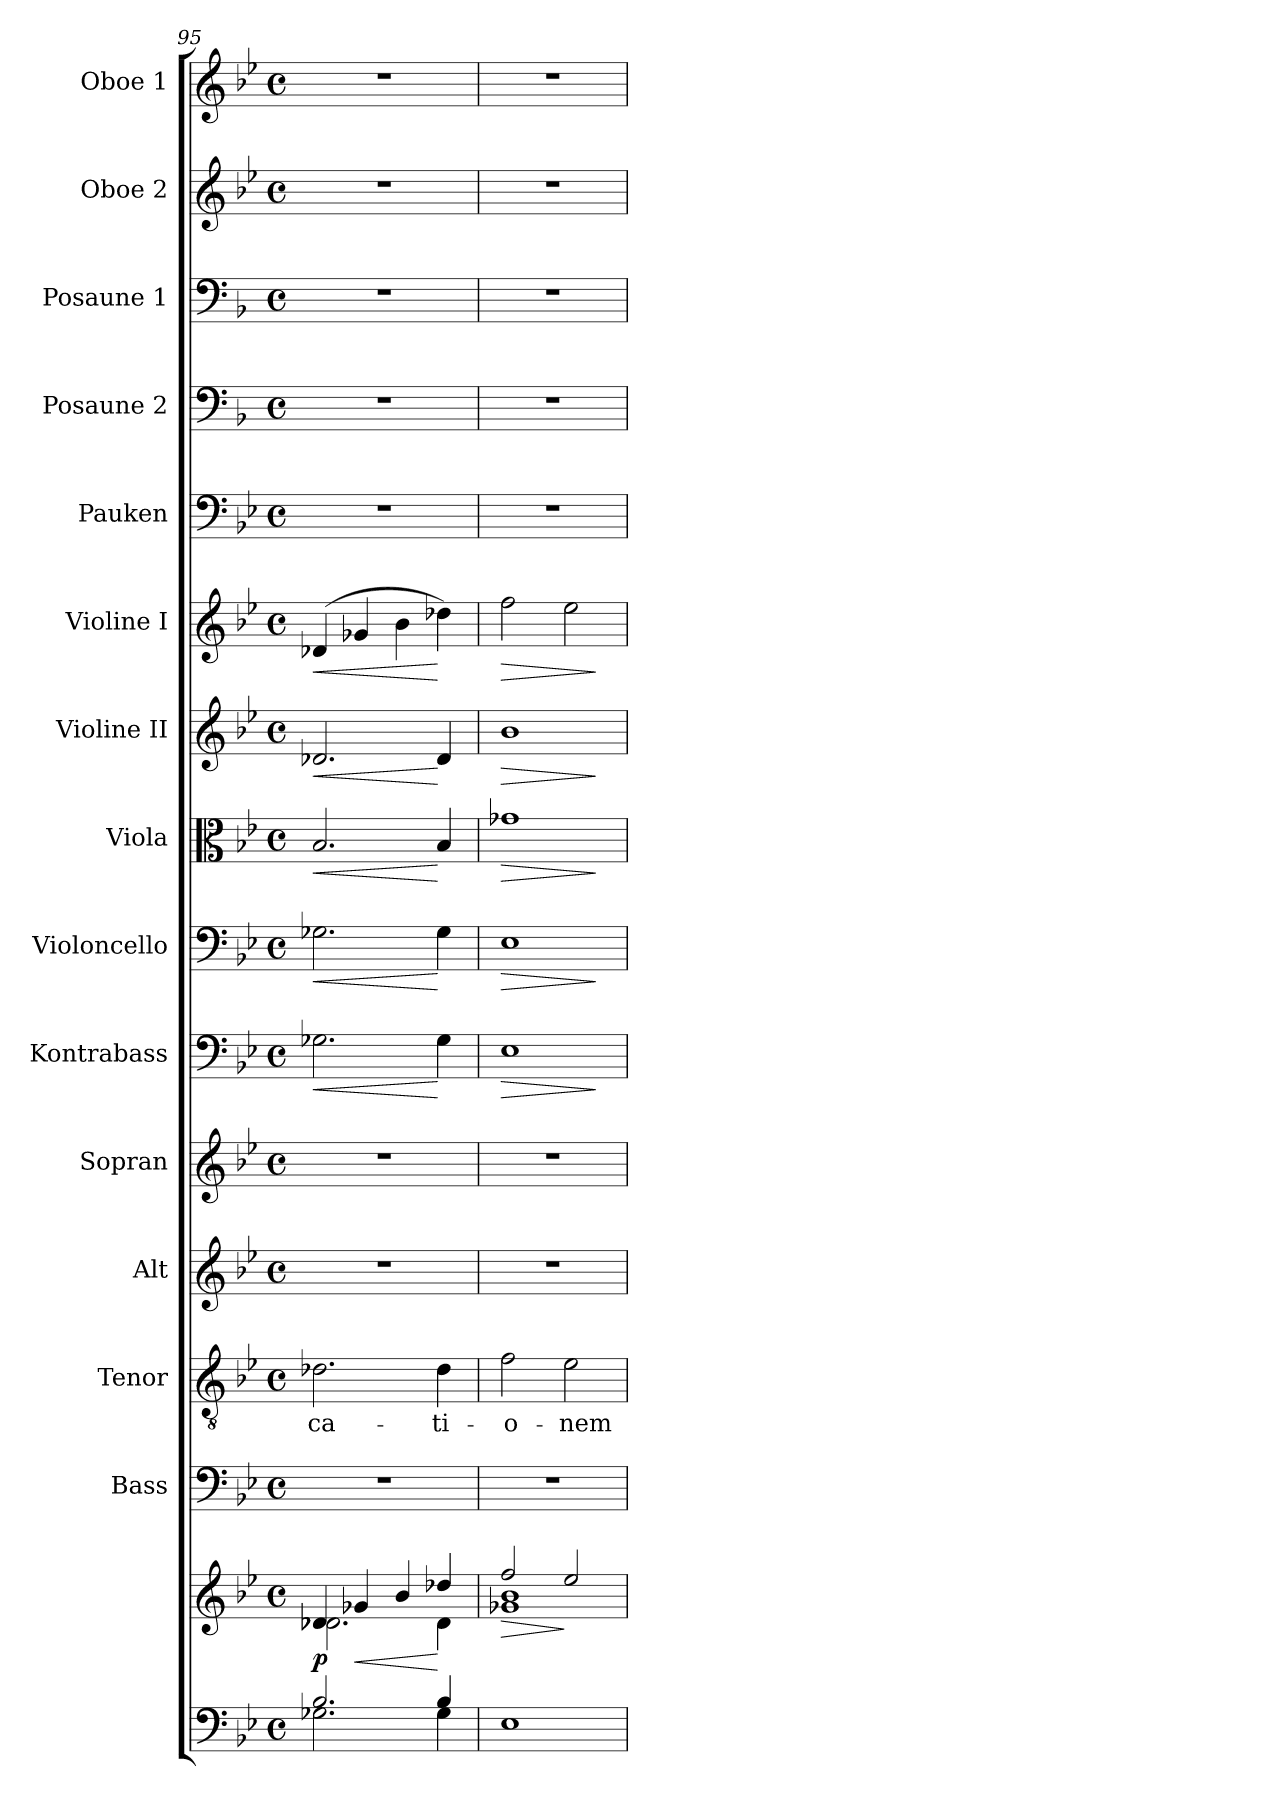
**kern	**kern	**dynam	**kern	**kern	**text	**kern	**kern	**kern	**dynam	**kern	**dynam	**kern	**dynam	**kern	**dynam	**kern	**dynam	**kern	**kern	**kern	**kern	**kern
*part15	*part15	*part15	*part14	*part13	*part13	*part12	*part11	*part10	*part10	*part9	*part9	*part8	*part8	*part7	*part7	*part6	*part6	*part5	*part4	*part3	*part2	*part1
*staff16	*staff15	*staff15/16	*staff14	*staff13	*staff13	*staff12	*staff11	*staff10	*staff10	*staff9	*staff9	*staff8	*staff8	*staff7	*staff7	*staff6	*staff6	*staff5	*staff4	*staff3	*staff2	*staff1
*	*	*	*I"Bass	*I"Tenor	*	*I"Alt	*I"Sopran	*I"Kontrabass	*	*I"Violoncello	*	*I"Viola	*	*I"Violine II	*	*I"Violine I	*	*I"Pauken	*I"Posaune 2	*I"Posaune 1	*I"Oboe 2	*I"Oboe 1
*	*	*	*I'B.	*I'T.	*	*I'A.	*I'S.	*I'Kb.	*	*I'Vc.	*	*I'Vla.	*	*I'Vl. II	*	*I'Vl. I	*	*I'Pk.	*I'Pos. 2	*I'Pos. 1	*I'Ob. 2	*I'Ob. 1
*clefF4	*clefG2	*	*clefF4	*clefGv2	*	*clefG2	*clefG2	*clefF4	*	*clefF4	*	*clefC3	*	*clefG2	*	*clefG2	*	*clefF4	*clefF4	*clefF4	*clefG2	*clefG2
*	*	*	*	*	*	*	*	*ITrd7c12	*	*	*	*	*	*	*	*	*	*	*ITrd4c7	*ITrd4c7	*	*
*k[b-e-]	*k[b-e-]	*	*k[b-e-]	*k[b-e-]	*	*k[b-e-]	*k[b-e-]	*k[b-e-]	*	*k[b-e-]	*	*k[b-e-]	*	*k[b-e-]	*	*k[b-e-]	*	*k[b-e-]	*k[b-e-]	*k[b-e-]	*k[b-e-]	*k[b-e-]
*B-:	*B-:	*	*B-:	*B-:	*	*B-:	*B-:	*B-:	*	*B-:	*	*B-:	*	*B-:	*	*B-:	*	*B-:	*B-:	*B-:	*B-:	*B-:
*M4/4	*M4/4	*	*M4/4	*M4/4	*	*M4/4	*M4/4	*M4/4	*	*M4/4	*	*M4/4	*	*M4/4	*	*M4/4	*	*M4/4	*M4/4	*M4/4	*M4/4	*M4/4
*met(c)	*met(c)	*	*met(c)	*met(c)	*	*met(c)	*met(c)	*met(c)	*	*met(c)	*	*met(c)	*	*met(c)	*	*met(c)	*	*met(c)	*met(c)	*met(c)	*met(c)	*met(c)
=95	=95	=95	=95	=95	=95	=95	=95	=95	=95	=95	=95	=95	=95	=95	=95	=95	=95	=95	=95	=95	=95	=95
*^	*^	*	*	*	*	*	*	*	*	*	*	*	*	*	*	*	*	*	*	*	*	*
!	!	!	!	!LO:DY:b	!	!	!LO:LY:b	!	!	!	!LO:HP:b	!	!LO:HP:b	!	!LO:HP:b	!	!LO:HP:b	!	!LO:HP:b	!	!	!	!	!
2.B-/	2.G-X\	4d-X/	2.d-\	p	1r	2.d-X\	-ca-	1r	1r	2.GG-X\	<	2.G-X\	<	2.B-/	<	2.d-X/	<	(4d-X/	<	1r	1r	1r	1r	1r
!	!	!	!	!LO:HP:b	!	!	!	!	!	!	!	!	!	!	!	!	!	!	!	!	!	!	!	!
.	.	4g-X/	.	<	.	.	.	.	.	.	.	.	.	.	.	.	.	4g-X/	.	.	.	.	.	.
.	.	4b-/	.	.	.	.	.	.	.	.	.	.	.	.	.	.	.	4b-\	.	.	.	.	.	.
!	!	!	!	!	!	!	!LO:LY:b	!	!	!	!	!	!	!	!	!	!	!	!	!	!	!	!	!
4B-/	4G-\	4dd-X/	4d-\	[	.	4d-\	-ti-	.	.	4GG-\	[	4G-\	[	4B-/	[	4d-/	[	4dd-X\)	[	.	.	.	.	.
=96	=96	=96	=96	=96	=96	=96	=96	=96	=96	=96	=96	=96	=96	=96	=96	=96	=96	=96	=96	=96	=96	=96	=96	=96
!	!	!	!	!LO:HP:b	!	!	!LO:LY:b	!	!	!	!LO:HP:b	!	!LO:HP:b	!	!LO:HP:b	!	!LO:HP:b	!	!LO:HP:b	!	!	!	!	!
*v	*v	*	*	*	*	*	*	*	*	*	*	*	*	*	*	*	*	*	*	*	*	*	*	*
1E-	2ff/	1g-X 1b-	>	1r	2f\	-o-	1r	1r	1EE-	>	1E-	>	1g-X	>	1b-	>	2ff\	>	1r	1r	1r	1r	1r
!	!	!	!	!	!	!LO:LY:b	!	!	!	!	!	!	!	!	!	!	!	!	!	!	!	!	!
.	2ee-/	.	]	.	2e-\	-nem	.	.	.	.	.	.	.	.	.	.	2ee-\	.	.	.	.	.	.
*	*v	*v	*	*	*	*	*	*	*	*	*	*	*	*	*	*	*	*	*	*	*	*	*
.	.	.	.	.	.	.	.	.	]	.	]	.	]	.	]	.	]	.	.	.	.	.
=	=	=	=	=	=	=	=	=	=	=	=	=	=	=	=	=	=	=	=	=	=	=
*-	*-	*-	*-	*-	*-	*-	*-	*-	*-	*-	*-	*-	*-	*-	*-	*-	*-	*-	*-	*-	*-	*-
